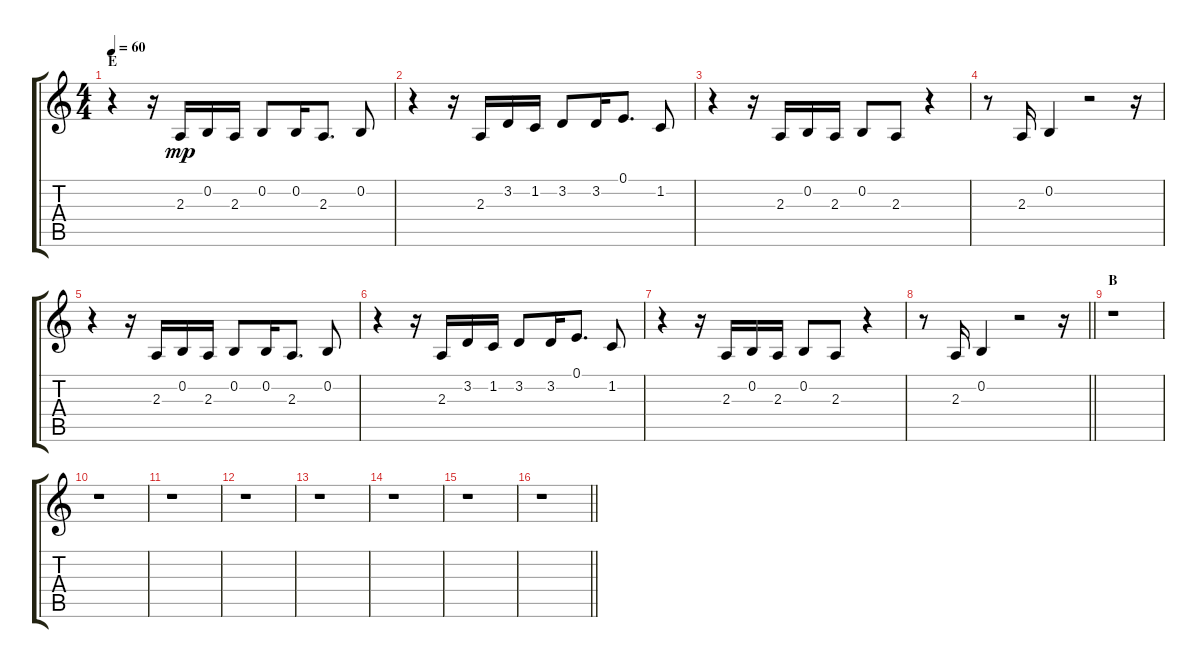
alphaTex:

\track "" {instrument lead6voice}
\staff {score tabs}
\tuning (E4 B3 G3 D3 A2 E2) {hide}
\ts (4 4)
\section ("" "E")
\tempo 60
\clef g2
\ks c
r.4{dy mp} r.16 2.3.16 0.2.16 2.3.16 0.2.8 0.2.16 2.3.8{d} 0.2.8 |
r.4 r.16 2.3.16 3.2.16 1.2.16 3.2.8 3.2.16 0.1.8{d} 1.2.8 |
r.4 r.16 2.3.16 0.2.16 2.3.16 0.2.8 2.3.8 r.4 |
r.8 2.3.16 0.2.4 r.2 r.16 |
r.4 r.16 2.3.16 0.2.16 2.3.16 0.2.8 0.2.16 2.3.8{d} 0.2.8 |
r.4 r.16 2.3.16 3.2.16 1.2.16 3.2.8 3.2.16 0.1.8{d} 1.2.8 |
r.4 r.16 2.3.16 0.2.16 2.3.16 0.2.8 2.3.8 r.4 |
\barLineRight lightlight
r.8 2.3.16 0.2.4 r.2 r.16 |
\section ("" "B")
r.1 |
r.1 |
r.1 |
r.1 |
r.1 |
r.1 |
r.1 |
\barLineRight lightlight
r.1
